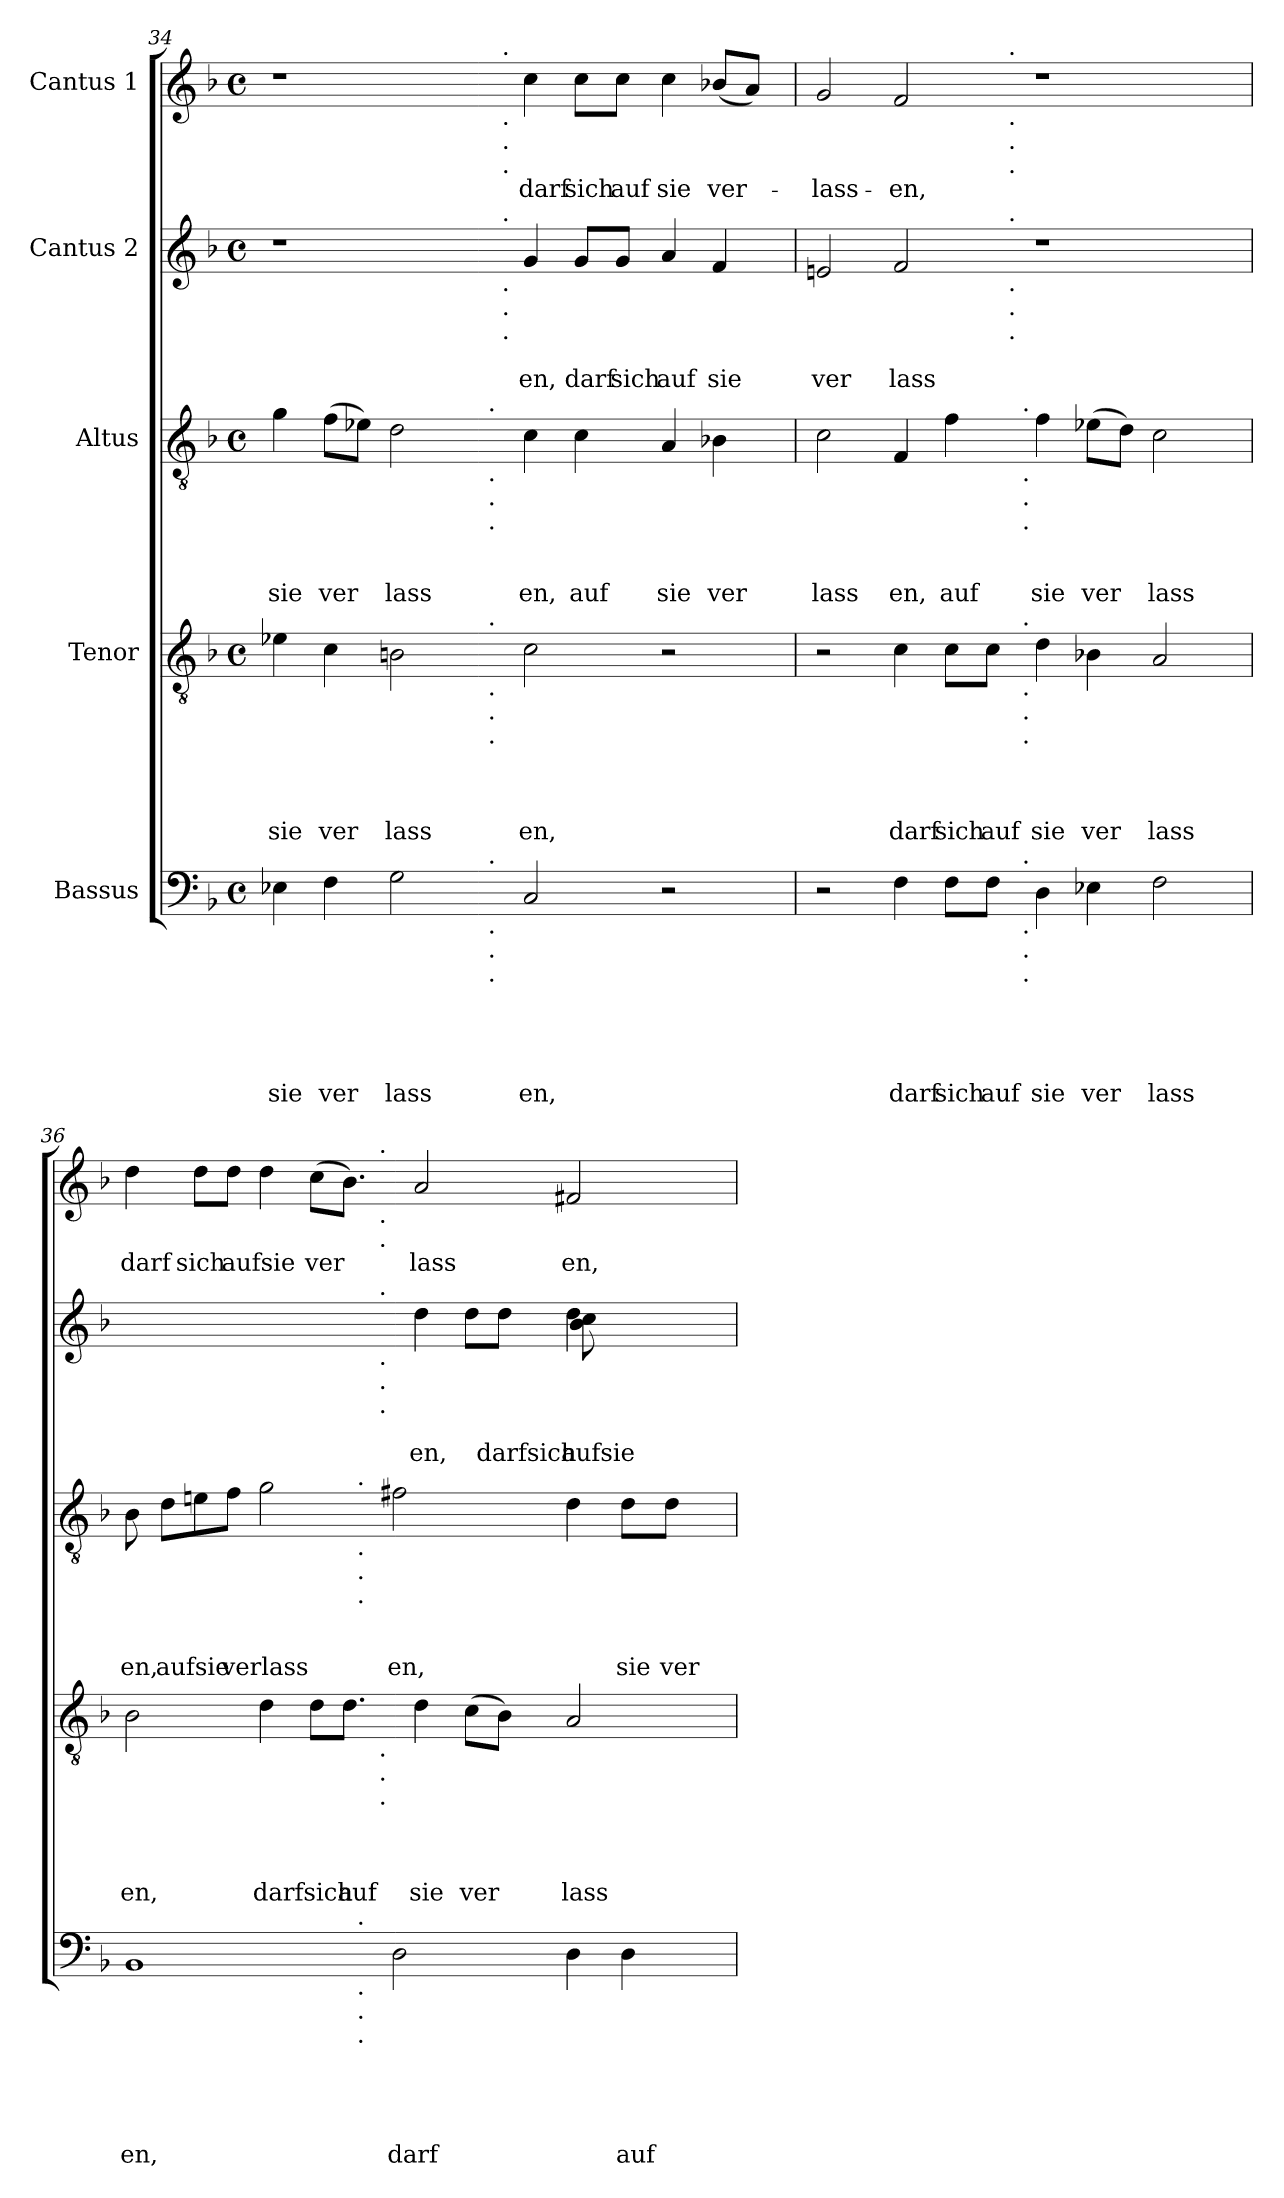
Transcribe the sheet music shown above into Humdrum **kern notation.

**kern	**text	**text	**text	**text	**text	**kern	**text	**text	**text	**text	**kern	**text	**text	**text	**kern	**text	**text	**kern	**text
*part5	*part5	*part5	*part5	*part5	*part5	*part4	*part4	*part4	*part4	*part4	*part3	*part3	*part3	*part3	*part2	*part2	*part2	*part1	*part1
*staff5	*staff5	*staff5	*staff5	*staff5	*staff5	*staff4	*staff4	*staff4	*staff4	*staff4	*staff3	*staff3	*staff3	*staff3	*staff2	*staff2	*staff2	*staff1	*staff1
*I"Bassus	*	*	*	*	*	*I"Tenor	*	*	*	*	*I"Altus	*	*	*	*I"Cantus 2	*	*	*I"Cantus 1	*
!!LO:PB:g=z
*clefF4	*	*	*	*	*	*clefGv2	*	*	*	*	*clefGv2	*	*	*	*clefG2	*	*	*clefG2	*
*k[b-]	*	*	*	*	*	*k[b-]	*	*	*	*	*k[b-]	*	*	*	*k[b-]	*	*	*k[b-]	*
*F:	*	*	*	*	*	*F:	*	*	*	*	*F:	*	*	*	*F:	*	*	*F:	*
*M4/4	*	*	*	*	*	*M4/4	*	*	*	*	*M4/4	*	*	*	*M4/4	*	*	*M4/4	*
*met(c)	*	*	*	*	*	*met(c)	*	*	*	*	*met(c)	*	*	*	*met(c)	*	*	*met(c)	*
=34	=34	=34	=34	=34	=34	=34	=34	=34	=34	=34	=34	=34	=34	=34	=34	=34	=34	=34	=34
!	!	!	!	!	!LO:LY:b	!	!	!	!	!LO:LY:b	!	!	!	!LO:LY:b	!	!	!	!	!
*^	*	*	*	*	*	*^	*	*	*	*	*^	*	*	*	*^	*	*	*^	*
4E-X\	2ryy	.	.	.	.	sie	4e-X\	2ryy	.	.	.	sie	4g\	2ryy	.	.	sie	1r	2...ryy	.	.	1r	2...ryy	.
!	!	!	!	!	!	!LO:LY:b	!	!	!	!	!	!LO:LY:b	!	!	!	!	!LO:LY:b	!	!	!	!	!	!	!
4F\	.	.	.	.	.	ver	4c\	.	.	.	.	ver	(>8f\L	.	.	.	ver	.	.	.	.	.	.	.
.	.	.	.	.	.	.	.	.	.	.	.	.	8e-X\J)	.	.	.	.	.	.	.	.	.	.	.
!	!	!	!	!	!	!LO:LY:b	!	!	!	!	!	!LO:LY:b	!	!	!	!	!LO:LY:b	!	!	!	!	!	!	!
2G\	4ryy	.	.	.	.	lass	2Bn\	4ryy	.	.	.	lass	2d\	4ryy	.	.	lass	.	.	.	.	.	.	.
.	8ryy	.	.	.	.	.	.	8ryy	.	.	.	.	.	8ryy	.	.	.	.	.	.	.	.	.	.
.	32ryy	.	.	.	.	.	.	32ryy	.	.	.	.	.	32ryy	.	.	.	.	.	.	.	.	.	.
!	!	!	!	!	!	!	!	!	!	!	!	!	!	!LO:TX:a:t=.	!	!	!	!	!	!	!	!	!	!
!	!	!	!	!	!	!	!	!	!	!	!	!	!	!LO:TX:b:t=.	!	!	!	!	!	!	!	!	!	!
!	!	!	!	!	!	!	!	!	!	!	!	!	!	!LO:TX:b:t=.	!	!	!	!	!	!	!	!	!	!
!	!	!	!	!	!	!	!	!	!	!	!	!	!	!LO:TX:b:t=.	!	!	!	!	!	!	!	!	!	!
!	!	!	!	!	!	!	!	!LO:TX:a:t=.	!	!	!	!	!	!	!	!	!	!	!	!	!	!	!	!
!	!	!	!	!	!	!	!	!LO:TX:b:t=.	!	!	!	!	!	!	!	!	!	!	!	!	!	!	!	!
!	!	!	!	!	!	!	!	!LO:TX:b:t=.	!	!	!	!	!	!	!	!	!	!	!	!	!	!	!	!
!	!	!	!	!	!	!	!	!LO:TX:b:t=.	!	!	!	!	!	!	!	!	!	!	!	!	!	!	!	!
!	!LO:TX:a:t=.	!	!	!	!	!	!	!	!	!	!	!	!	!	!	!	!	!	!	!	!	!	!	!
!	!LO:TX:b:t=.	!	!	!	!	!	!	!	!	!	!	!	!	!	!	!	!	!	!	!	!	!	!	!
!	!LO:TX:b:t=.	!	!	!	!	!	!	!	!	!	!	!	!	!	!	!	!	!	!	!	!	!	!	!
!	!LO:TX:b:t=.	!	!	!	!	!	!	!	!	!	!	!	!	!	!	!	!	!	!	!	!	!	!	!
.	1ryy	.	.	.	.	.	.	1ryy	.	.	.	.	.	1ryy	.	.	.	.	.	.	.	.	.	.
!	!	!	!	!	!	!	!	!	!	!	!	!	!	!	!	!	!	!	!	!	!	!	!LO:TX:a:t=.	!
!	!	!	!	!	!	!	!	!	!	!	!	!	!	!	!	!	!	!	!	!	!	!	!LO:TX:b:t=.	!
!	!	!	!	!	!	!	!	!	!	!	!	!	!	!	!	!	!	!	!	!	!	!	!LO:TX:b:t=.	!
!	!	!	!	!	!	!	!	!	!	!	!	!	!	!	!	!	!	!	!	!	!	!	!LO:TX:b:t=.	!
!	!	!	!	!	!	!	!	!	!	!	!	!	!	!	!	!	!	!	!LO:TX:a:t=.	!	!	!	!	!
!	!	!	!	!	!	!	!	!	!	!	!	!	!	!	!	!	!	!	!LO:TX:b:t=.	!	!	!	!	!
!	!	!	!	!	!	!	!	!	!	!	!	!	!	!	!	!	!	!	!LO:TX:b:t=.	!	!	!	!	!
!	!	!	!	!	!	!	!	!	!	!	!	!	!	!	!	!	!	!	!LO:TX:b:t=.	!	!	!	!	!
.	.	.	.	.	.	.	.	.	.	.	.	.	.	.	.	.	.	.	1ryy	.	.	.	1ryy	.
!	!	!	!	!	!	!LO:LY:b	!	!	!	!	!	!LO:LY:b	!	!	!	!	!LO:LY:b	!	!	!	!LO:LY:b	!	!	!LO:LY:b
2C/	.	.	.	.	.	en,	2c\	.	.	.	.	en,	4c\	.	.	.	en,	4g/	.	.	en,	4cc\	.	darf
!	!	!	!	!	!	!	!	!	!	!	!	!	!	!	!	!	!LO:LY:b	!	!	!	!LO:LY:b	!	!	!LO:LY:b
.	.	.	.	.	.	.	.	.	.	.	.	.	4c\	.	.	.	auf	8g/L	.	.	darf	8cc\L	.	sich
!	!	!	!	!	!	!	!	!	!	!	!	!	!	!	!	!	!	!	!	!	!LO:LY:b	!	!	!LO:LY:b
.	.	.	.	.	.	.	.	.	.	.	.	.	.	.	.	.	.	8g/J	.	.	sich	8cc\J	.	auf
!	!	!	!	!	!	!	!	!	!	!	!	!	!	!	!	!	!LO:LY:b	!	!	!	!LO:LY:b	!	!	!LO:LY:b
2r	.	.	.	.	.	.	2r	.	.	.	.	.	4A/	.	.	.	sie	4a/	.	.	auf	4cc\	.	sie
!	!	!	!	!	!	!	!	!	!	!	!	!	!	!	!	!	!LO:LY:b	!	!	!	!LO:LY:b	!	!	!LO:LY:b
.	.	.	.	.	.	.	.	.	.	.	.	.	4B-X\	.	.	.	ver	4f/	.	.	sie	(<8b-X/L	.	ver-
.	.	.	.	.	.	.	.	.	.	.	.	.	.	.	.	.	.	.	.	.	.	8a/J)	.	.
.	16.ryy	.	.	.	.	.	.	16.ryy	.	.	.	.	.	16.ryy	.	.	.	.	.	.	.	.	.	.
.	.	.	.	.	.	.	.	.	.	.	.	.	.	.	.	.	.	.	16ryy	.	.	.	16ryy	.
=35	=35	=35	=35	=35	=35	=35	=35	=35	=35	=35	=35	=35	=35	=35	=35	=35	=35	=35	=35	=35	=35	=35	=35	=35
!	!	!	!	!	!	!	!	!	!	!	!	!	!	!	!	!	!LO:LY:b	!	!	!	!LO:LY:b	!	!	!LO:LY:b
2r	2ryy	.	.	.	.	.	2r	2ryy	.	.	.	.	2c\	2ryy	.	.	lass	2eni/	2...ryy	.	ver	2g/	2...ryy	-lass-
!	!	!	!	!	!	!LO:LY:b	!	!	!	!	!	!LO:LY:b	!	!	!	!	!LO:LY:b	!	!	!	!LO:LY:b	!	!	!LO:LY:b
4F\	4...ryy	.	.	.	.	darf	4c\	4...ryy	.	.	.	darf	4F/	4...ryy	.	.	en,	2f/	.	.	lass	2f/	.	-en,
!	!	!	!	!	!	!LO:LY:b	!	!	!	!	!	!LO:LY:b	!	!	!	!	!LO:LY:b	!	!	!	!	!	!	!
8F\L	.	.	.	.	.	sich	8c\L	.	.	.	.	sich	4f\	.	.	.	auf	.	.	.	.	.	.	.
!	!	!	!	!	!	!LO:LY:b	!	!	!	!	!	!LO:LY:b	!	!	!	!	!	!	!	!	!	!	!	!
8F\J	.	.	.	.	.	auf	8c\J	.	.	.	.	auf	.	.	.	.	.	.	.	.	.	.	.	.
!	!	!	!	!	!	!	!	!	!	!	!	!	!	!	!	!	!	!	!	!	!	!	!LO:TX:a:t=.	!
!	!	!	!	!	!	!	!	!	!	!	!	!	!	!	!	!	!	!	!	!	!	!	!LO:TX:b:t=.	!
!	!	!	!	!	!	!	!	!	!	!	!	!	!	!	!	!	!	!	!	!	!	!	!LO:TX:b:t=.	!
!	!	!	!	!	!	!	!	!	!	!	!	!	!	!	!	!	!	!	!	!	!	!	!LO:TX:b:t=.	!
!	!	!	!	!	!	!	!	!	!	!	!	!	!	!	!	!	!	!	!LO:TX:a:t=.	!	!	!	!	!
!	!	!	!	!	!	!	!	!	!	!	!	!	!	!	!	!	!	!	!LO:TX:b:t=.	!	!	!	!	!
!	!	!	!	!	!	!	!	!	!	!	!	!	!	!	!	!	!	!	!LO:TX:b:t=.	!	!	!	!	!
!	!	!	!	!	!	!	!	!	!	!	!	!	!	!	!	!	!	!	!LO:TX:b:t=.	!	!	!	!	!
.	.	.	.	.	.	.	.	.	.	.	.	.	.	.	.	.	.	.	1ryy	.	.	.	1ryy	.
!	!	!	!	!	!	!	!	!	!	!	!	!	!	!LO:TX:a:t=.	!	!	!	!	!	!	!	!	!	!
!	!	!	!	!	!	!	!	!	!	!	!	!	!	!LO:TX:b:t=.	!	!	!	!	!	!	!	!	!	!
!	!	!	!	!	!	!	!	!	!	!	!	!	!	!LO:TX:b:t=.	!	!	!	!	!	!	!	!	!	!
!	!	!	!	!	!	!	!	!	!	!	!	!	!	!LO:TX:b:t=.	!	!	!	!	!	!	!	!	!	!
!	!	!	!	!	!	!	!	!LO:TX:a:t=.	!	!	!	!	!	!	!	!	!	!	!	!	!	!	!	!
!	!	!	!	!	!	!	!	!LO:TX:b:t=.	!	!	!	!	!	!	!	!	!	!	!	!	!	!	!	!
!	!	!	!	!	!	!	!	!LO:TX:b:t=.	!	!	!	!	!	!	!	!	!	!	!	!	!	!	!	!
!	!	!	!	!	!	!	!	!LO:TX:b:t=.	!	!	!	!	!	!	!	!	!	!	!	!	!	!	!	!
!	!LO:TX:a:t=.	!	!	!	!	!	!	!	!	!	!	!	!	!	!	!	!	!	!	!	!	!	!	!
!	!LO:TX:b:t=.	!	!	!	!	!	!	!	!	!	!	!	!	!	!	!	!	!	!	!	!	!	!	!
!	!LO:TX:b:t=.	!	!	!	!	!	!	!	!	!	!	!	!	!	!	!	!	!	!	!	!	!	!	!
!	!LO:TX:b:t=.	!	!	!	!	!	!	!	!	!	!	!	!	!	!	!	!	!	!	!	!	!	!	!
.	1ryy	.	.	.	.	.	.	1ryy	.	.	.	.	.	1ryy	.	.	.	.	.	.	.	.	.	.
!	!	!	!	!	!	!LO:LY:b	!	!	!	!	!	!LO:LY:b	!	!	!	!	!LO:LY:b	!	!	!	!	!	!	!
4D\	.	.	.	.	.	sie	4d\	.	.	.	.	sie	4f\	.	.	.	sie	1r	.	.	.	1r	.	.
!	!	!	!	!	!	!LO:LY:b	!	!	!	!	!	!LO:LY:b	!	!	!	!	!LO:LY:b	!	!	!	!	!	!	!
4E-X\	.	.	.	.	.	ver	4B-X\	.	.	.	.	ver	(>8e-X\L	.	.	.	ver	.	.	.	.	.	.	.
.	.	.	.	.	.	.	.	.	.	.	.	.	8d\J)	.	.	.	.	.	.	.	.	.	.	.
!	!	!	!	!	!	!LO:LY:b	!	!	!	!	!	!LO:LY:b	!	!	!	!	!LO:LY:b	!	!	!	!	!	!	!
2F\	.	.	.	.	.	lass	2A/	.	.	.	.	lass	2c\	.	.	.	lass	.	.	.	.	.	.	.
.	.	.	.	.	.	.	.	.	.	.	.	.	.	.	.	.	.	.	16ryy	.	.	.	16ryy	.
.	32ryy	.	.	.	.	.	.	32ryy	.	.	.	.	.	32ryy	.	.	.	.	.	.	.	.	.	.
!!LO:PB:g=z	!!
=36	=36	=36	=36	=36	=36	=36	=36	=36	=36	=36	=36	=36	=36	=36	=36	=36	=36	=36	=36	=36	=36	=36	=36	=36
!	!	!	!	!	!	!LO:LY:b	!	!	!	!	!	!LO:LY:b	!	!	!	!	!LO:LY:b	!	!	!	!	!	!	!LO:LY:b
*	*^	*	*	*	*	*	*	*	*	*	*	*	*	*^	*	*	*	*	*^	*	*	*	*	*
2ryy	1BB-	1..ryy	.	.	.	.	en,	2B-\	2ryy	.	.	.	en,	8B-\	2ryy	1..ryy	.	.	en,	1ryy	1ryy	2ryy	.	.	4dd\	2ryy	darf
!	!	!	!	!	!	!	!	!	!	!	!	!	!	!	!	!	!	!	!LO:LY:b	!	!	!	!	!	!	!	!
.	.	.	.	.	.	.	.	.	.	.	.	.	.	8d\L	.	.	.	.	aufsie	.	.	.	.	.	.	.	.
!	!	!	!	!	!	!	!	!	!	!	!	!	!	!	!	!	!	!	!	!	!	!	!	!	!	!	!LO:LY:b
.	.	.	.	.	.	.	.	.	.	.	.	.	.	8en\	.	.	.	.	.	.	.	.	.	.	8dd\L	.	sich
!	!	!	!	!	!	!	!	!	!	!	!	!	!	!	!	!	!	!	!LO:LY:b	!	!	!	!	!	!	!	!LO:LY:b
.	.	.	.	.	.	.	.	.	.	.	.	.	.	8f\J	.	.	.	.	verlass	.	.	.	.	.	8dd\J	.	aufsie
!	!	!	!	!	!	!	!	!	!	!	!	!	!LO:LY:b	!	!	!	!	!	!	!	!	!	!	!	!	!	!
4ryy	.	.	.	.	.	.	.	4d\	4...ryy	.	.	.	darfsich	4ryy	2g\	.	.	.	.	.	.	4...ryy	.	.	4dd\	4...ryy	.
!	!	!	!	!	!	!	!	!	!	!	!	!	!	!	!	!	!	!	!	!	!	!	!	!	!	!	!LO:LY:b
8ryy	.	.	.	.	.	.	.	8d\L	.	.	.	.	.	8ryy	.	.	.	.	.	.	.	.	.	.	(>8cc\L	.	ver
!	!	!	!	!	!	!	!	!	!	!	!	!	!LO:LY:b	!	!	!	!	!	!	!	!	!	!	!	!	!	!
32ryy	.	.	.	.	.	.	.	8.d\J	.	.	.	.	auf	32ryy	.	.	.	.	.	.	.	.	.	.	8.b-\J)	.	.
!	!	!	!	!	!	!	!	!	!	!	!	!	!	!LO:TX:a:t=.	!	!	!	!	!	!	!	!	!	!	!	!	!
!	!	!	!	!	!	!	!	!	!	!	!	!	!	!LO:TX:b:t=.	!	!	!	!	!	!	!	!	!	!	!	!	!
!	!	!	!	!	!	!	!	!	!	!	!	!	!	!LO:TX:b:t=.	!	!	!	!	!	!	!	!	!	!	!	!	!
!	!	!	!	!	!	!	!	!	!	!	!	!	!	!LO:TX:b:t=.	!	!	!	!	!	!	!	!	!	!	!	!	!
!LO:TX:a:t=.	!	!	!	!	!	!	!	!	!	!	!	!	!	!	!	!	!	!	!	!	!	!	!	!	!	!	!
!LO:TX:b:t=.	!	!	!	!	!	!	!	!	!	!	!	!	!	!	!	!	!	!	!	!	!	!	!	!	!	!	!
!LO:TX:b:t=.	!	!	!	!	!	!	!	!	!	!	!	!	!	!	!	!	!	!	!	!	!	!	!	!	!	!	!
!LO:TX:b:t=.	!	!	!	!	!	!	!	!	!	!	!	!	!	!	!	!	!	!	!	!	!	!	!	!	!	!	!
16ryy	.	.	.	.	.	.	.	.	.	.	.	.	.	16ryy	.	.	.	.	.	.	.	.	.	.	.	.	.
!	!	!	!	!	!	!	!	!	!	!	!	!	!	!	!	!	!	!	!	!	!	!	!	!	!	!LO:TX:a:t=.	!
!	!	!	!	!	!	!	!	!	!	!	!	!	!	!	!	!	!	!	!	!	!	!	!	!	!	!LO:TX:b:t=.	!
!	!	!	!	!	!	!	!	!	!	!	!	!	!	!	!	!	!	!	!	!	!	!	!	!	!	!LO:TX:b:t=.	!
!	!	!	!	!	!	!	!	!	!	!	!	!	!	!	!	!	!	!	!	!	!	!LO:TX:a:t=.	!	!	!	!	!
!	!	!	!	!	!	!	!	!	!	!	!	!	!	!	!	!	!	!	!	!	!	!LO:TX:b:t=.	!	!	!	!	!
!	!	!	!	!	!	!	!	!	!	!	!	!	!	!	!	!	!	!	!	!	!	!LO:TX:b:t=.	!	!	!	!	!
!	!	!	!	!	!	!	!	!	!	!	!	!	!	!	!	!	!	!	!	!	!	!LO:TX:b:t=.	!	!	!	!	!
!	!	!	!	!	!	!	!	!	!LO:TX:b:t=.	!	!	!	!	!	!	!	!	!	!	!	!	!	!	!	!	!	!
!	!	!	!	!	!	!	!	!	!LO:TX:b:t=.	!	!	!	!	!	!	!	!	!	!	!	!	!	!	!	!	!	!
!	!	!	!	!	!	!	!	!	!LO:TX:b:t=.	!	!	!	!	!	!	!	!	!	!	!	!	!	!	!	!	!	!
1ryy	.	.	.	.	.	.	.	.	1ryy	.	.	.	.	1ryy	.	.	.	.	.	.	.	1ryy	.	.	.	1ryy	.
!	!	!	!	!	!	!	!LO:LY:b	!	!	!	!	!	!	!	!	!	!	!	!LO:LY:b	!	!	!	!	!	!	!	!
.	2D\	.	.	.	.	.	darf	.	.	.	.	.	.	.	2f#X\	.	.	.	en,	16ryy	2ryy	.	.	.	.	.	.
!	!	!	!	!	!	!	!	!	!	!	!	!	!LO:LY:b	!	!	!	!	!	!	!	!	!	!	!LO:LY:b	!	!	!LO:LY:b
.	.	.	.	.	.	.	.	4d\	.	.	.	.	sie	.	.	.	.	.	.	4dd\	.	.	.	en,	2a/	.	lass
!	!	!	!	!	!	!	!	!	!	!	!	!	!LO:LY:b	!	!	!	!	!	!	!	!	!	!	!	!	!	!
.	.	.	.	.	.	.	.	(>8c\L	.	.	.	.	ver	.	.	.	.	.	.	8dd\L	.	.	.	.	.	.	.
!	!	!	!	!	!	!	!	!	!	!	!	!	!	!	!	!	!	!	!	!	!	!	!	!LO:LY:b	!	!	!
.	.	.	.	.	.	.	.	8B-\J)	.	.	.	.	.	.	.	.	.	.	.	8dd\J	.	.	.	darfsich	.	.	.
.	16ryy	.	.	.	.	.	.	.	.	.	.	.	.	.	16ryy	.	.	.	.	.	16ryy	.	.	.	.	.	.
!	!	!	!	!	!	!	!	!	!	!	!	!	!LO:LY:b	!	!	!	!	!	!	!	!	!	!	!LO:LY:b	!	!	!LO:LY:b
.	4D\	.	.	.	.	.	.	2A/	.	.	.	.	lass	.	4d\	.	.	.	.	4dd\	(>8b-\ 8cc\	.	.	aufsie	2f#X/	.	en,
.	.	.	.	.	.	.	.	.	.	.	.	.	.	.	.	.	.	.	.	.	4ryy	.	.	.	.	.	.
!	!	!	!	!	!	!	!LO:LY:b	!	!	!	!	!	!	!	!	!	!	!	!LO:LY:b	!	!	!	!	!	!	!	!
.	.	4D\	.	.	.	.	auf	.	.	.	.	.	.	.	.	8d\L	.	.	sie	.	.	.	.	.	.	.	.
.	16ryy	.	.	.	.	.	.	.	.	.	.	.	.	.	16ryy	.	.	.	.	4ryy	.	.	.	.	.	.	.
!	!	!	!	!	!	!	!	!	!	!	!	!	!	!	!	!	!	!	!LO:LY:b	!	!	!	!	!	!	!	!
.	8.ryy	.	.	.	.	.	.	.	.	.	.	.	.	.	8.ryy	8d\J	.	.	ver	.	.	.	.	.	.	.	.
.	.	.	.	.	.	.	.	.	.	.	.	.	.	.	.	.	.	.	.	.	8ryy	.	.	.	.	.	.
16.ryy	.	.	.	.	.	.	.	.	16.ryy	.	.	.	.	16.ryy	.	.	.	.	.	.	.	16.ryy	.	.	.	16.ryy	.
.	.	16ryy	.	.	.	.	.	.	.	.	.	.	.	.	.	16ryy	.	.	.	.	.	.	.	.	.	.	.
*v	*v	*v	*	*	*	*	*	*	*	*	*	*	*	*v	*v	*v	*	*	*	*v	*v	*v	*	*	*v	*v	*
*	*	*	*	*	*	*v	*v	*	*	*	*	*	*	*	*	*	*	*	*	*
=	=	=	=	=	=	=	=	=	=	=	=	=	=	=	=	=	=	=	=
*-	*-	*-	*-	*-	*-	*-	*-	*-	*-	*-	*-	*-	*-	*-	*-	*-	*-	*-	*-
